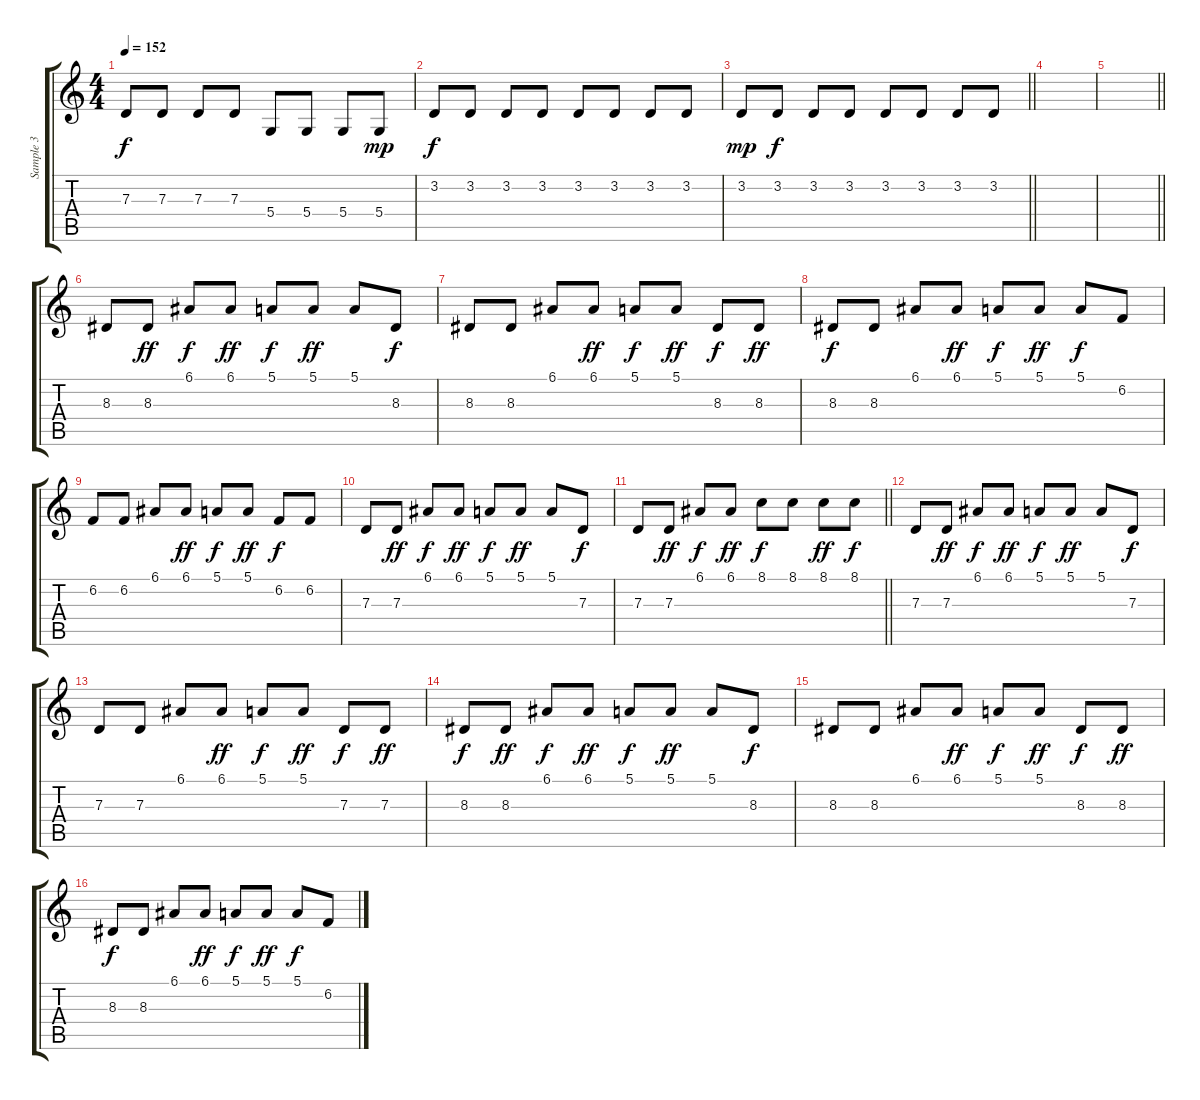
\track ("Sample 3" "Sample 3") {instrument lead1square}
\staff {score tabs}
\tuning (E4 B3 G3 D3 A2 E2) {hide}
\ts (4 4)
\tempo 152
\clef g2
\ks c
7.3.8{dy f} 7.3.8 7.3.8 7.3.8 5.4.8 5.4.8 5.4.8 5.4.8{dy mp} |
3.2.8{dy f} 3.2.8 3.2.8 3.2.8 3.2.8 3.2.8 3.2.8 3.2.8 |
\barLineRight lightlight
3.2.8{dy mp} 3.2.8{dy f} 3.2.8 3.2.8 3.2.8 3.2.8 3.2.8 3.2.8 |
\section ("" " ")
|
\barLineRight lightlight
|
\section ("" " ")
8.3.8 8.3.8{dy ff} 6.1.8{dy f} 6.1.8{dy ff} 5.1.8{dy f} 5.1.8{dy ff} 5.1.8 8.3.8{dy f} |
8.3.8 8.3.8 6.1.8 6.1.8{dy ff} 5.1.8{dy f} 5.1.8{dy ff} 8.3.8{dy f} 8.3.8{dy ff} |
8.3.8{dy f} 8.3.8 6.1.8 6.1.8{dy ff} 5.1.8{dy f} 5.1.8{dy ff} 5.1.8{dy f} 6.2.8 |
6.2.8 6.2.8 6.1.8 6.1.8{dy ff} 5.1.8{dy f} 5.1.8{dy ff} 6.2.8{dy f} 6.2.8 |
7.3.8 7.3.8{dy ff} 6.1.8{dy f} 6.1.8{dy ff} 5.1.8{dy f} 5.1.8{dy ff} 5.1.8 7.3.8{dy f} |
\barLineRight lightlight
7.3.8 7.3.8{dy ff} 6.1.8{dy f} 6.1.8{dy ff} 8.1.8{dy f} 8.1.8 8.1.8{dy ff} 8.1.8{dy f} |
7.3.8 7.3.8{dy ff} 6.1.8{dy f} 6.1.8{dy ff} 5.1.8{dy f} 5.1.8{dy ff} 5.1.8 7.3.8{dy f} |
7.3.8 7.3.8 6.1.8 6.1.8{dy ff} 5.1.8{dy f} 5.1.8{dy ff} 7.3.8{dy f} 7.3.8{dy ff} |
8.3.8{dy f} 8.3.8{dy ff} 6.1.8{dy f} 6.1.8{dy ff} 5.1.8{dy f} 5.1.8{dy ff} 5.1.8 8.3.8{dy f} |
8.3.8 8.3.8 6.1.8 6.1.8{dy ff} 5.1.8{dy f} 5.1.8{dy ff} 8.3.8{dy f} 8.3.8{dy ff} |
8.3.8{dy f} 8.3.8 6.1.8 6.1.8{dy ff} 5.1.8{dy f} 5.1.8{dy ff} 5.1.8{dy f} 6.2.8
